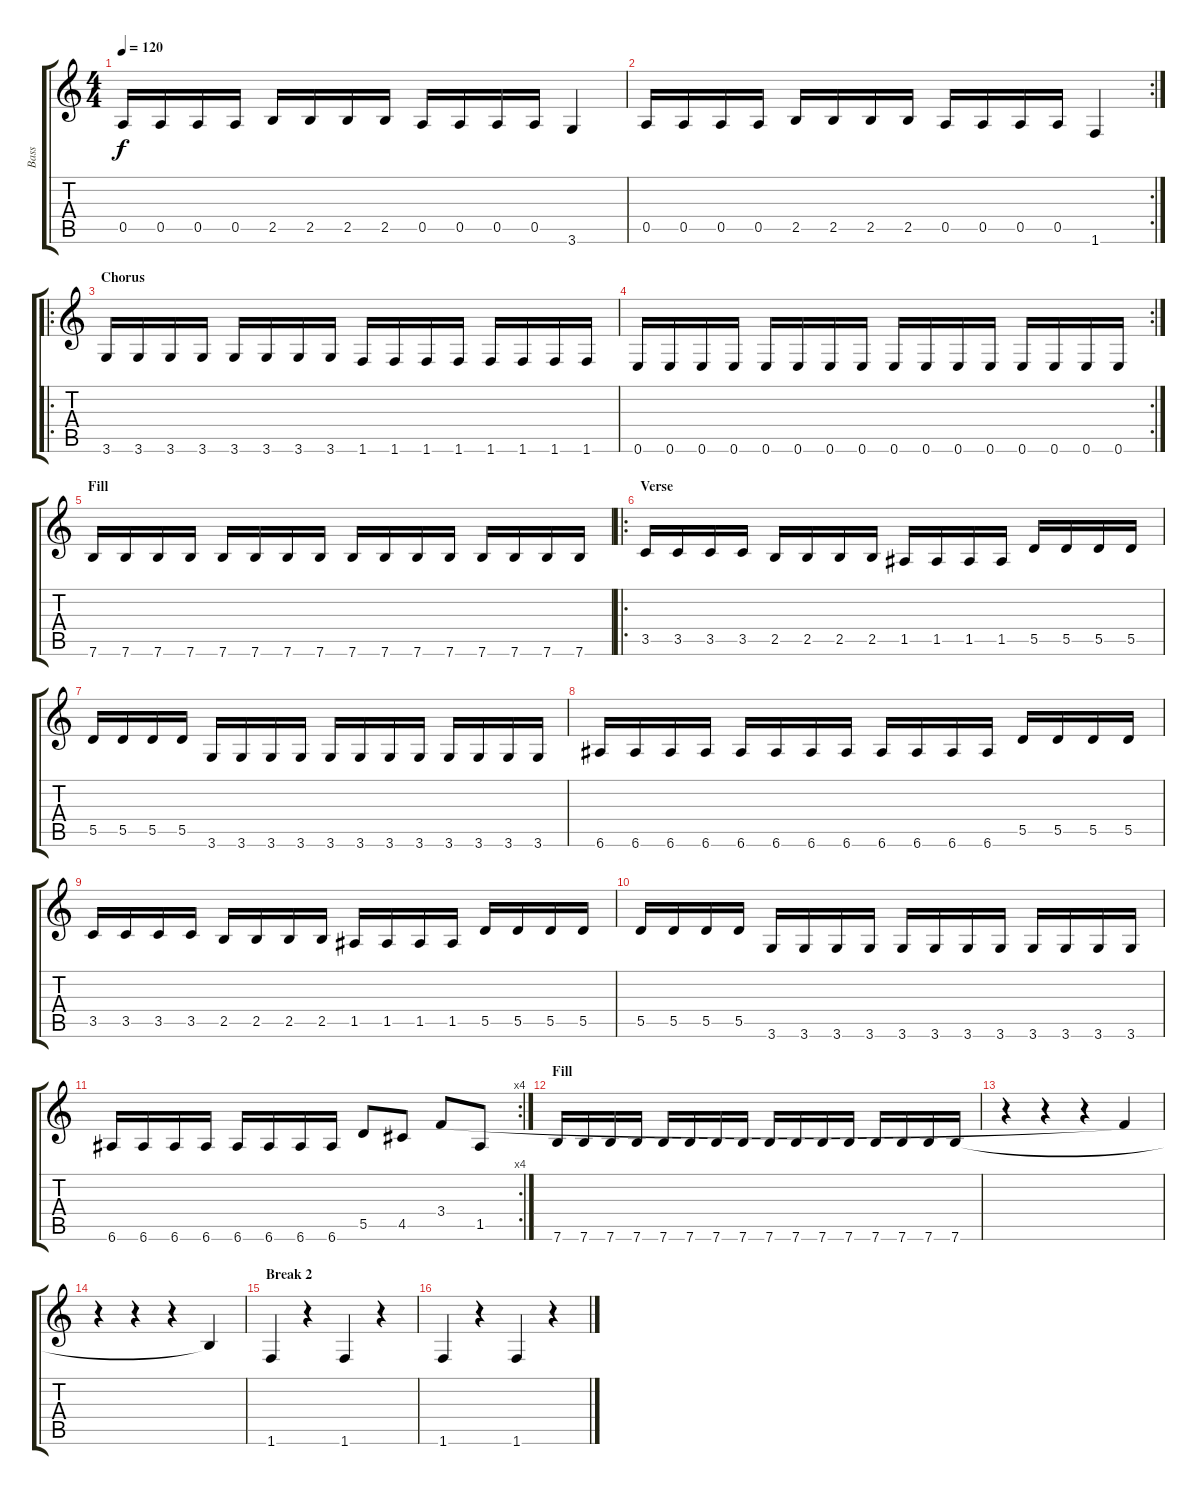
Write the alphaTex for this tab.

\track ("Bass" "Bass") {instrument electricbassfinger}
\staff {score tabs}
\tuning (E4 B3 G3 D3 A2 E2) {hide}
\ts (4 4)
\tempo 120
\clef g2
\ks c
0.5.16{dy f} 0.5.16 0.5.16 0.5.16 2.5.16 2.5.16 2.5.16 2.5.16 0.5.16 0.5.16 0.5.16 0.5.16 3.6.4 |
\rc 2
0.5.16 0.5.16 0.5.16 0.5.16 2.5.16 2.5.16 2.5.16 2.5.16 0.5.16 0.5.16 0.5.16 0.5.16 1.6.4 |
\ro
\section ("" "Chorus")
3.6.16 3.6.16 3.6.16 3.6.16 3.6.16 3.6.16 3.6.16 3.6.16 1.6.16 1.6.16 1.6.16 1.6.16 1.6.16 1.6.16 1.6.16 1.6.16 |
\rc 2
0.6.16 0.6.16 0.6.16 0.6.16 0.6.16 0.6.16 0.6.16 0.6.16 0.6.16 0.6.16 0.6.16 0.6.16 0.6.16 0.6.16 0.6.16 0.6.16 |
\section ("" "Fill")
7.6.16 7.6.16 7.6.16 7.6.16 7.6.16 7.6.16 7.6.16 7.6.16 7.6.16 7.6.16 7.6.16 7.6.16 7.6.16 7.6.16 7.6.16 7.6.16 |
\ro
\section ("" "Verse")
3.5.16 3.5.16 3.5.16 3.5.16 2.5.16 2.5.16 2.5.16 2.5.16 1.5.16 1.5.16 1.5.16 1.5.16 5.5.16 5.5.16 5.5.16 5.5.16 |
5.5.16 5.5.16 5.5.16 5.5.16 3.6.16 3.6.16 3.6.16 3.6.16 3.6.16 3.6.16 3.6.16 3.6.16 3.6.16 3.6.16 3.6.16 3.6.16 |
6.6.16 6.6.16 6.6.16 6.6.16 6.6.16 6.6.16 6.6.16 6.6.16 6.6.16 6.6.16 6.6.16 6.6.16 5.5.16 5.5.16 5.5.16 5.5.16 |
3.5.16 3.5.16 3.5.16 3.5.16 2.5.16 2.5.16 2.5.16 2.5.16 1.5.16 1.5.16 1.5.16 1.5.16 5.5.16 5.5.16 5.5.16 5.5.16 |
5.5.16 5.5.16 5.5.16 5.5.16 3.6.16 3.6.16 3.6.16 3.6.16 3.6.16 3.6.16 3.6.16 3.6.16 3.6.16 3.6.16 3.6.16 3.6.16 |
\rc 4
6.6.16 6.6.16 6.6.16 6.6.16 6.6.16 6.6.16 6.6.16 6.6.16 5.5.8 4.5.8 3.4.8 1.5.8 |
\section ("" "Fill")
7.6.16 7.6.16 7.6.16 7.6.16 7.6.16 7.6.16 7.6.16 7.6.16 7.6.16 7.6.16 7.6.16 7.6.16 7.6.16 7.6.16 7.6.16 7.6.16 |
r.4 r.4 r.4 3.4{t}.4 |
r.4 r.4 r.4 7.6{t}.4 |
\section ("" "Break 2")
1.6.4 r.4 1.6.4 r.4 |
1.6.4 r.4 1.6.4 r.4
